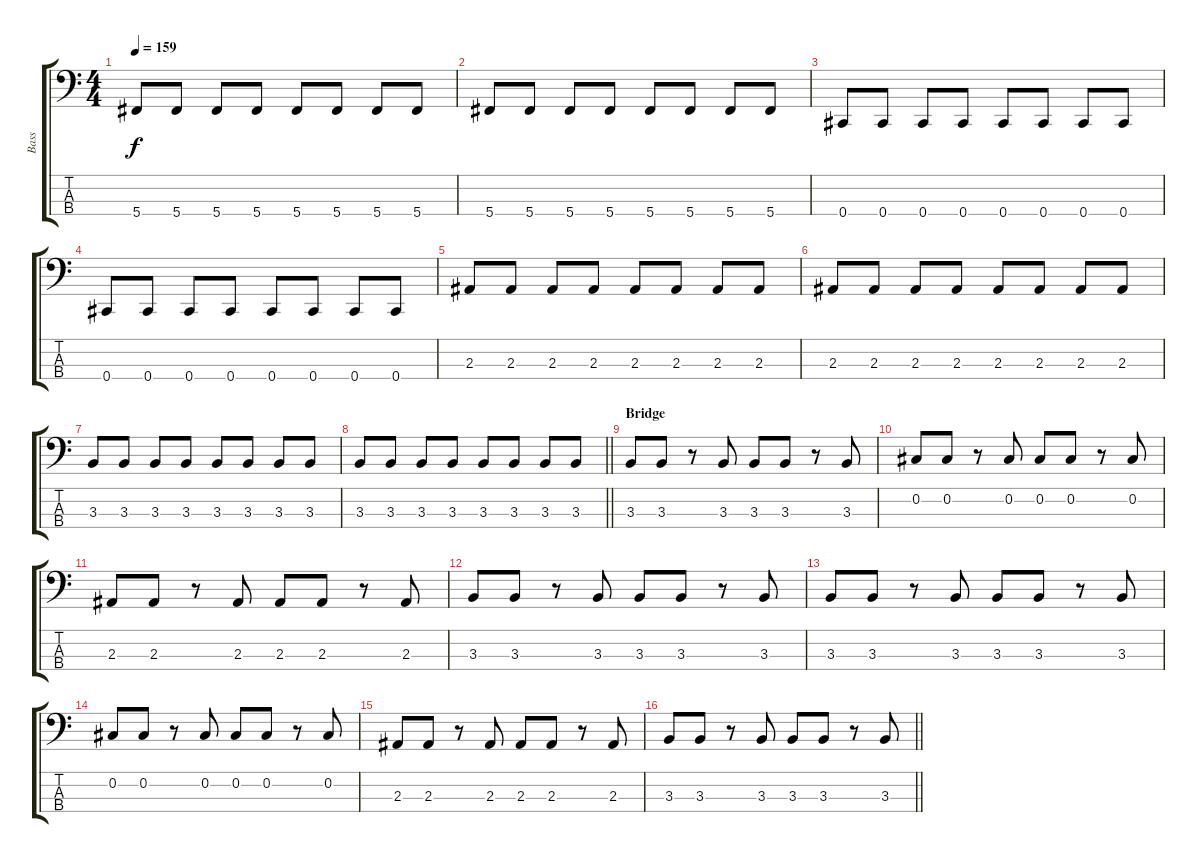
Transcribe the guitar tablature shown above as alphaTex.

\track ("Bass" "Bass") {instrument electricbasspick}
\staff {score tabs}
\tuning (Gb2 Db2 Ab1 Db1) {hide}
\ts (4 4)
\tempo 159
\clef f4
\ks c
5.4.8{dy f} 5.4.8 5.4.8 5.4.8 5.4.8 5.4.8 5.4.8 5.4.8 |
5.4.8 5.4.8 5.4.8 5.4.8 5.4.8 5.4.8 5.4.8 5.4.8 |
0.4.8 0.4.8 0.4.8 0.4.8 0.4.8 0.4.8 0.4.8 0.4.8 |
0.4.8 0.4.8 0.4.8 0.4.8 0.4.8 0.4.8 0.4.8 0.4.8 |
2.3.8 2.3.8 2.3.8 2.3.8 2.3.8 2.3.8 2.3.8 2.3.8 |
2.3.8 2.3.8 2.3.8 2.3.8 2.3.8 2.3.8 2.3.8 2.3.8 |
3.3.8 3.3.8 3.3.8 3.3.8 3.3.8 3.3.8 3.3.8 3.3.8 |
\barLineRight lightlight
3.3.8 3.3.8 3.3.8 3.3.8 3.3.8 3.3.8 3.3.8 3.3.8 |
\section ("" "Bridge")
3.3.8 3.3.8 r.8 3.3.8 3.3.8 3.3.8 r.8 3.3.8 |
0.2.8 0.2.8 r.8 0.2.8 0.2.8 0.2.8 r.8 0.2.8 |
2.3.8 2.3.8 r.8 2.3.8 2.3.8 2.3.8 r.8 2.3.8 |
3.3.8 3.3.8 r.8 3.3.8 3.3.8 3.3.8 r.8 3.3.8 |
3.3.8 3.3.8 r.8 3.3.8 3.3.8 3.3.8 r.8 3.3.8 |
0.2.8 0.2.8 r.8 0.2.8 0.2.8 0.2.8 r.8 0.2.8 |
2.3.8 2.3.8 r.8 2.3.8 2.3.8 2.3.8 r.8 2.3.8 |
\barLineRight lightlight
3.3.8 3.3.8 r.8 3.3.8 3.3.8 3.3.8 r.8 3.3.8
